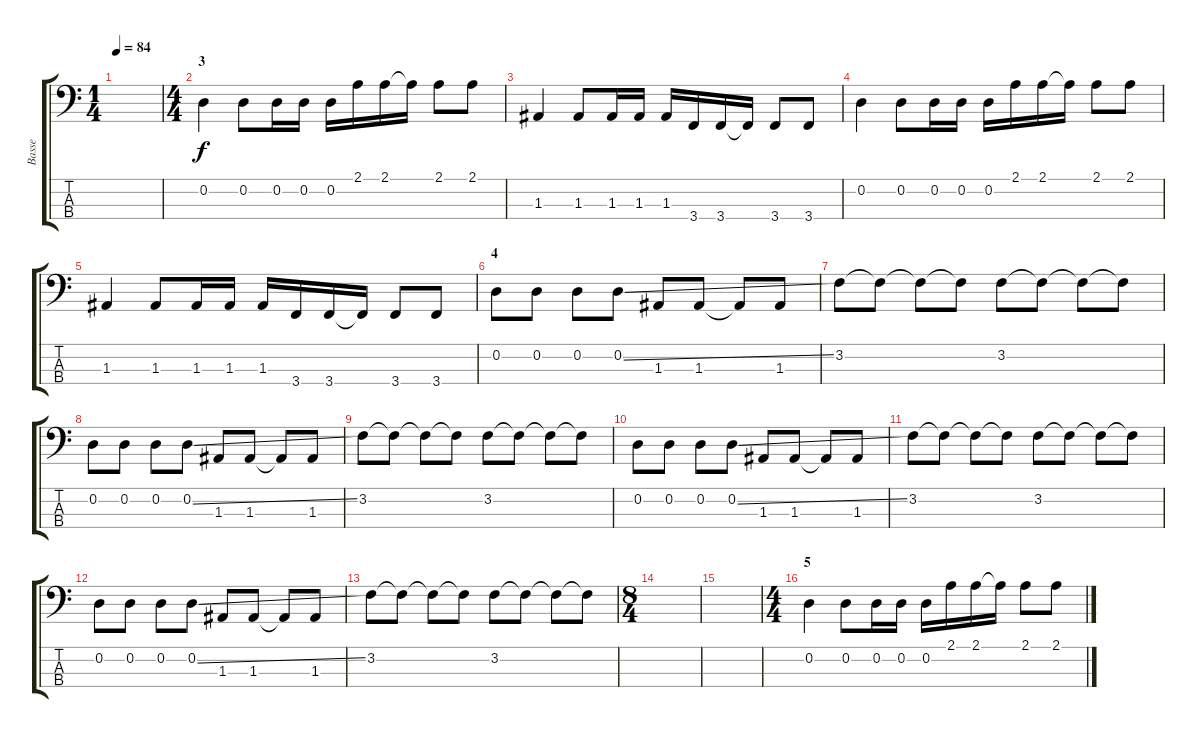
\track ("Basse" "Basse") {instrument electricbassfinger}
\staff {score tabs}
\tuning (G2 D2 A1 D1) {hide}
\ts (1 4)
\tempo 84
\clef f4
\ks c
|
\ts (4 4)
\section ("" "3")
0.2.4 0.2.8 0.2.16 0.2.16 0.2.16 2.1.16 2.1.16 2.1{t}.16 2.1.8 2.1.8 |
1.3.4 1.3.8 1.3.16 1.3.16 1.3.16 3.4.16 3.4.16 3.4{t}.16 3.4.8 3.4.8 |
0.2.4 0.2.8 0.2.16 0.2.16 0.2.16 2.1.16 2.1.16 2.1{t}.16 2.1.8 2.1.8 |
1.3.4 1.3.8 1.3.16 1.3.16 1.3.16 3.4.16 3.4.16 3.4{t}.16 3.4.8 3.4.8 |
\section ("" "4")
0.2.8{instrument electricbasspick} 0.2.8 0.2.8 0.2{ss}.8 1.3.8 1.3.8 1.3{t}.8 1.3.8 |
3.2.8{instrument electricbassfinger} 3.2{t}.8 3.2{t}.8 3.2{t}.8 3.2.8 3.2{t}.8 3.2{t}.8 3.2{t}.8 |
0.2.8 0.2.8 0.2.8 0.2{ss}.8 1.3.8 1.3.8 1.3{t}.8 1.3.8 |
3.2.8 3.2{t}.8 3.2{t}.8 3.2{t}.8 3.2.8 3.2{t}.8 3.2{t}.8 3.2{t}.8 |
0.2.8 0.2.8 0.2.8 0.2{ss}.8 1.3.8 1.3.8 1.3{t}.8 1.3.8 |
3.2.8 3.2{t}.8 3.2{t}.8 3.2{t}.8 3.2.8 3.2{t}.8 3.2{t}.8 3.2{t}.8 |
0.2.8 0.2.8 0.2.8 0.2{ss}.8 1.3.8 1.3.8 1.3{t}.8 1.3.8 |
3.2.8 3.2{t}.8 3.2{t}.8 3.2{t}.8 3.2.8 3.2{t}.8 3.2{t}.8 3.2{t}.8 |
\ts (8 4)
|
|
\ts (4 4)
\section ("" "5")
0.2.4 0.2.8 0.2.16 0.2.16 0.2.16 2.1.16 2.1.16 2.1{t}.16 2.1.8 2.1.8
